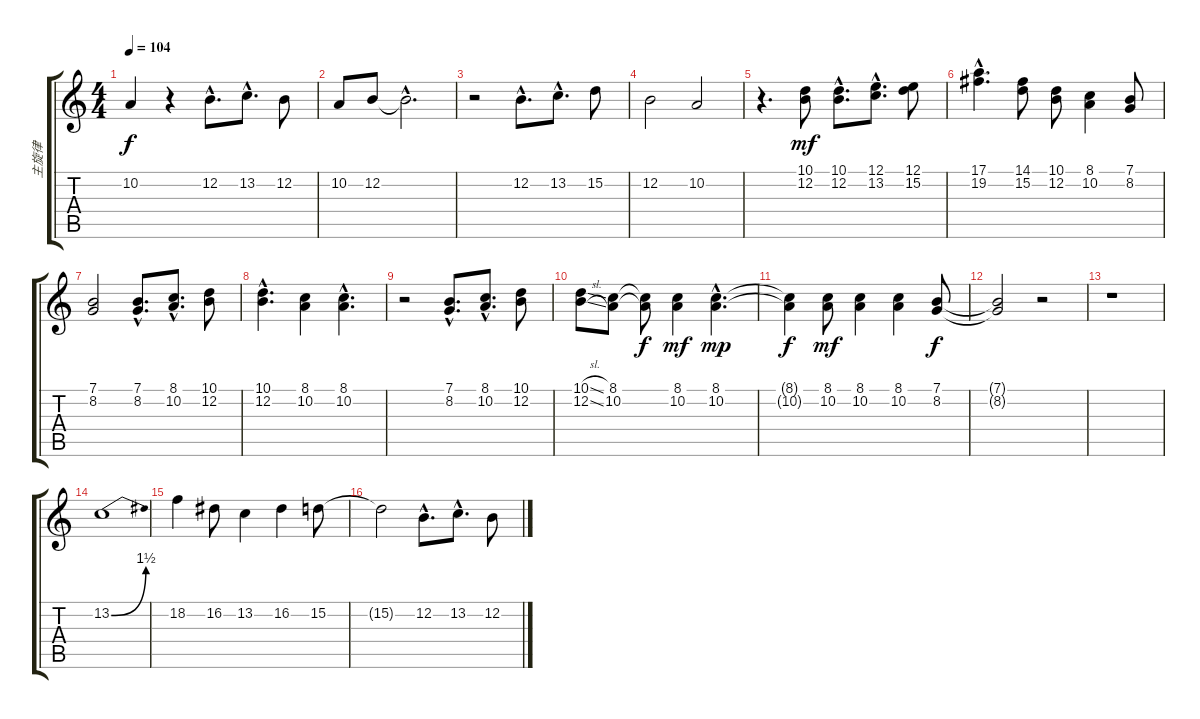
\track ("主旋律" "主旋律") {instrument voiceoohs}
\staff {score tabs}
\tuning (E4 B3 G3 D3 A2 E2) {hide}
\ts (4 4)
\tempo 104
\clef g2
\ks c
10.2{t}.4{dy f} r.4 12.2{hac}.8{d} 13.2{hac}.8{d} 12.2.8 |
10.2.8 12.2.8 12.2{hac t}.2{d} |
r.2 12.2{hac}.8{d} 13.2{hac}.8{d} 15.2.8 |
12.2.2 10.2.2 |
r.4{d} (10.1 12.2).8{dy mf} (10.1{hac} 12.2{hac}).8{d} (12.1{hac} 13.2{hac}).8{d} (12.1 15.2).8 |
(17.1{hac} 19.2{hac}).4{d} (14.1 15.2).8 (10.1 12.2).8 (8.1 10.2).4 (7.1 8.2).8 |
(7.1 8.2).2 (7.1{hac} 8.2{hac}).8{d} (8.1{hac} 10.2{hac}).8{d} (10.1 12.2).8 |
(10.1{hac} 12.2{hac}).4{d} (8.1 10.2).4 (8.1{hac} 10.2{hac}).4{d} |
r.2 (7.1{hac} 8.2{hac}).8{d} (8.1{hac} 10.2{hac}).8{d} (10.1 12.2).8 |
(10.1{sl} 12.2{sl}).8 (8.1 10.2).8 (8.1{t} 10.2{t}).8{dy f} (8.1 10.2).4{dy mf} (8.1{hac} 10.2{hac}).4{d dy mp} |
(8.1{t} 10.2{t}).4{dy f} (8.1 10.2).8{dy mf} (8.1 10.2).4 (8.1 10.2).4 (7.1 8.2).8{dy f} |
(7.1{t} 8.2{t}).2 r.2 |
r.1 |
13.2{be (bend 0 0 60 6)}.1 |
18.2.4 16.2.8 13.2.4 16.2.4 15.2.8 |
15.2{t}.2 12.2{hac}.8{d} 13.2{hac}.8{d} 12.2.8
